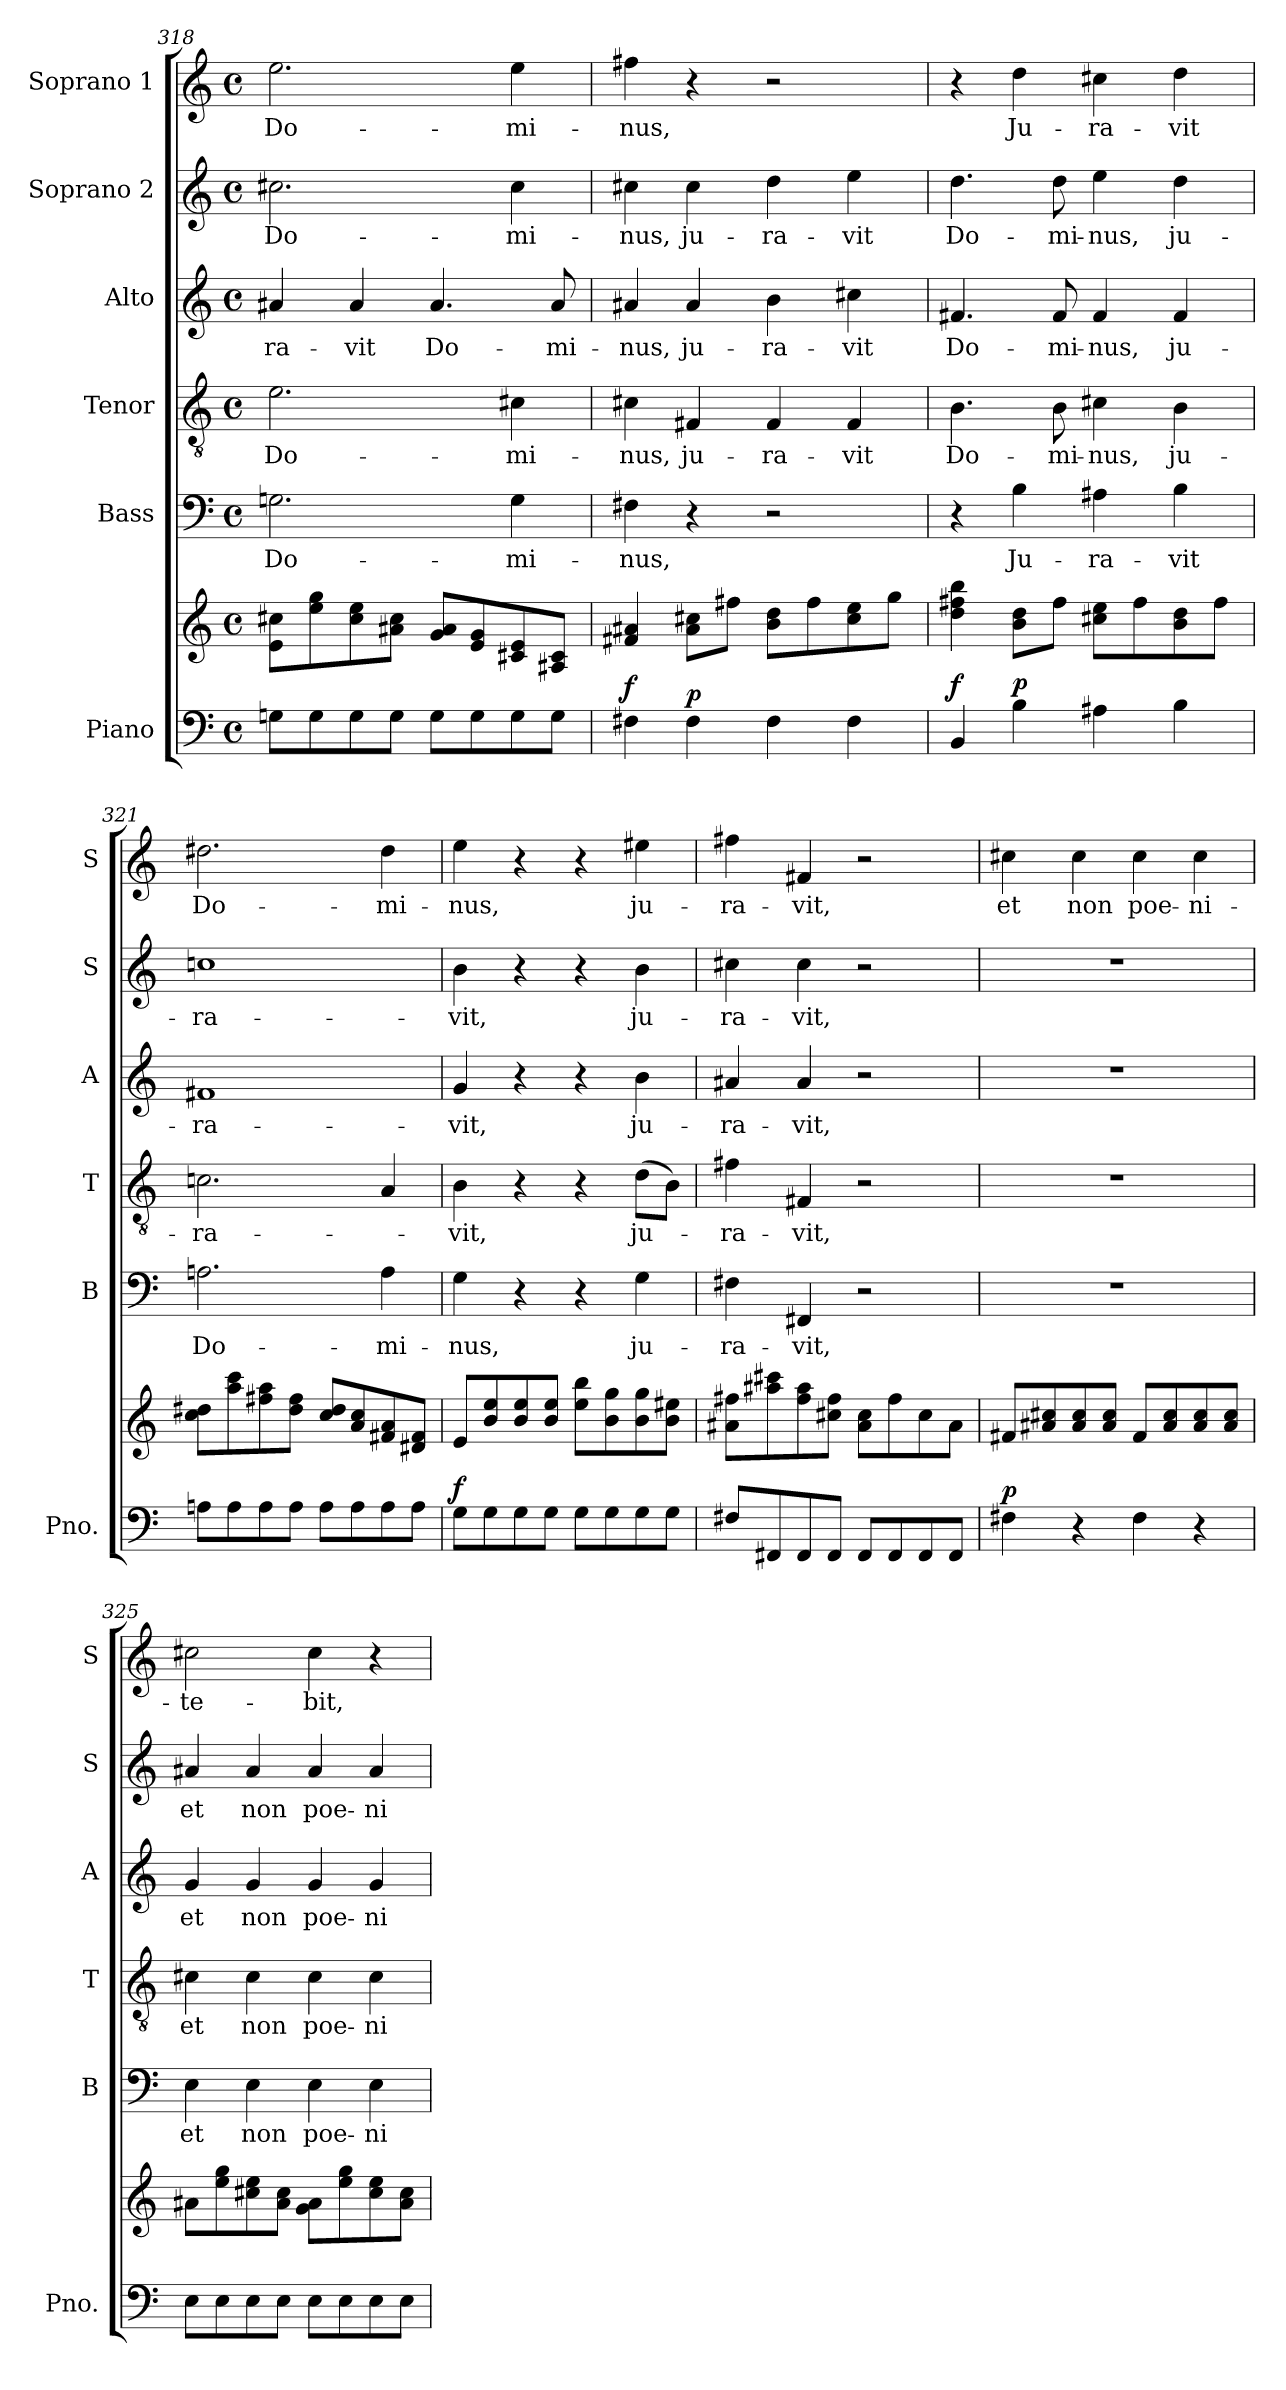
**kern	**kern	**dynam	**kern	**text	**kern	**text	**kern	**text	**kern	**text	**kern	**text
*part6	*part6	*part6	*part5	*part5	*part4	*part4	*part3	*part3	*part2	*part2	*part1	*part1
*staff7	*staff6	*staff6/7	*staff5	*staff5	*staff4	*staff4	*staff3	*staff3	*staff2	*staff2	*staff1	*staff1
*I"Piano	*	*	*I"Bass	*	*I"Tenor	*	*I"Alto	*	*I"Soprano 2	*	*I"Soprano 1	*
*I'Pno.	*	*	*I'B	*	*I'T	*	*I'A	*	*I'S	*	*I'S	*
*clefF4	*clefG2	*	*clefF4	*	*clefGv2	*	*clefG2	*	*clefG2	*	*clefG2	*
*k[]	*k[]	*	*k[]	*	*k[]	*	*k[]	*	*k[]	*	*k[]	*
*C:	*C:	*	*C:	*	*C:	*	*C:	*	*C:	*	*C:	*
*M4/4	*M4/4	*	*M4/4	*	*M4/4	*	*M4/4	*	*M4/4	*	*M4/4	*
*met(c)	*met(c)	*	*met(c)	*	*met(c)	*	*met(c)	*	*met(c)	*	*met(c)	*
=318	=318	=318	=318	=318	=318	=318	=318	=318	=318	=318	=318	=318
!	!	!	!	!LO:LY:b	!	!LO:LY:b	!	!LO:LY:b	!	!LO:LY:b	!	!LO:LY:b
8Gn\L	8e\ 8cc#X\L	.	2.Gn\	Do-	2.e\	Do-	4a#X/	-ra-	2.cc#X\	Do-	2.ee\	Do-
8G\	8ee\ 8gg\	.	.	.	.	.	.	.	.	.	.	.
!	!	!	!	!	!	!	!	!LO:LY:b	!	!	!	!
8G\	8cc#\ 8ee\	.	.	.	.	.	4a#/	-vit	.	.	.	.
8G\J	8a#X\ 8cc#\J	.	.	.	.	.	.	.	.	.	.	.
!	!	!	!	!	!	!	!	!LO:LY:b	!	!	!	!
8G\L	8g/ 8a#/L	.	.	.	.	.	4.a#/	Do-	.	.	.	.
8G\	8e/ 8g/	.	.	.	.	.	.	.	.	.	.	.
!	!	!	!	!LO:LY:b	!	!LO:LY:b	!	!	!	!LO:LY:b	!	!LO:LY:b
8G\	8c#X/ 8e/	.	4G\	-mi-	4c#X\	-mi-	.	.	4cc#\	-mi-	4ee\	-mi-
!	!	!	!	!	!	!	!	!LO:LY:b	!	!	!	!
8G\J	8A#X/ 8c#/J	.	.	.	.	.	8a#/	-mi-	.	.	.	.
=319	=319	=319	=319	=319	=319	=319	=319	=319	=319	=319	=319	=319
!	!	!LO:DY:a=2	!	!LO:LY:b	!	!LO:LY:b	!	!LO:LY:b	!	!LO:LY:b	!	!LO:LY:b
4F#X\	4f#X/ 4a#X/	f	4F#X\	-nus,	4c#X\	-nus,	4a#X/	-nus,	4cc#X\	-nus,	4ff#X\	-nus,
!	!	!LO:DY:a=2	!	!	!	!LO:LY:b	!	!LO:LY:b	!	!LO:LY:b	!	!
4F#\	8a#\ 8cc#X\L	p	4r	.	4F#X/	ju-	4a#/	ju-	4cc#\	ju-	4r	.
.	8ff#X\J	.	.	.	.	.	.	.	.	.	.	.
!	!	!	!	!	!	!LO:LY:b	!	!LO:LY:b	!	!LO:LY:b	!	!
4F#\	8b\ 8dd\L	.	2r	.	4F#/	-ra-	4b\	-ra-	4dd\	-ra-	2r	.
.	8ff#\	.	.	.	.	.	.	.	.	.	.	.
!	!	!	!	!	!	!LO:LY:b	!	!LO:LY:b	!	!LO:LY:b	!	!
4F#\	8cc#\ 8ee\	.	.	.	4F#/	-vit	4cc#X\	-vit	4ee\	-vit	.	.
.	8gg\J	.	.	.	.	.	.	.	.	.	.	.
=320	=320	=320	=320	=320	=320	=320	=320	=320	=320	=320	=320	=320
!	!	!LO:DY:a=2	!	!	!	!LO:LY:b	!	!LO:LY:b	!	!LO:LY:b	!	!
4BB/	4dd\ 4ff#X\ 4bb\	f	4r	.	4.B\	Do-	4.f#X/	Do-	4.dd\	Do-	4r	.
!	!	!LO:DY:a=2	!	!LO:LY:b	!	!	!	!	!	!	!	!LO:LY:b
4B\	8b\ 8dd\L	p	4B\	Ju-	.	.	.	.	.	.	4dd\	Ju-
!	!	!	!	!	!	!LO:LY:b	!	!LO:LY:b	!	!LO:LY:b	!	!
.	8ff#\J	.	.	.	8B\	-mi-	8f#/	-mi-	8dd\	-mi-	.	.
!	!	!	!	!LO:LY:b	!	!LO:LY:b	!	!LO:LY:b	!	!LO:LY:b	!	!LO:LY:b
4A#X\	8cc#X\ 8ee\L	.	4A#X\	-ra-	4c#X\	-nus,	4f#/	-nus,	4ee\	-nus,	4cc#X\	-ra-
.	8ff#\	.	.	.	.	.	.	.	.	.	.	.
!	!	!	!	!LO:LY:b	!	!LO:LY:b	!	!LO:LY:b	!	!LO:LY:b	!	!LO:LY:b
4B\	8b\ 8dd\	.	4B\	-vit	4B\	ju-	4f#/	ju-	4dd\	ju-	4dd\	-vit
.	8ff#\J	.	.	.	.	.	.	.	.	.	.	.
!!LO:PB:g=z
=321	=321	=321	=321	=321	=321	=321	=321	=321	=321	=321	=321	=321
!	!	!	!	!LO:LY:b	!	!LO:LY:b	!	!LO:LY:b	!	!LO:LY:b	!	!LO:LY:b
8An\L	8cc\ 8dd#X\L	.	2.An\	Do-	2.cn\	-ra-	1f#X	-ra-	1ccn	-ra-	2.dd#X\	Do-
8A\	8aa\ 8ccc\	.	.	.	.	.	.	.	.	.	.	.
8A\	8ff#X\ 8aa\	.	.	.	.	.	.	.	.	.	.	.
8A\J	8dd#\ 8ff#\J	.	.	.	.	.	.	.	.	.	.	.
8A\L	8cc/ 8dd#/L	.	.	.	.	.	.	.	.	.	.	.
8A\	8a/ 8cc/	.	.	.	.	.	.	.	.	.	.	.
!	!	!	!	!LO:LY:b	!	!	!	!	!	!	!	!LO:LY:b
8A\	8f#X/ 8a/	.	4A\	-mi-	4A/	.	.	.	.	.	4dd#\	-mi-
8A\J	8d#X/ 8f#/J	.	.	.	.	.	.	.	.	.	.	.
=322	=322	=322	=322	=322	=322	=322	=322	=322	=322	=322	=322	=322
!	!	!LO:DY:a=2	!	!LO:LY:b	!	!LO:LY:b	!	!LO:LY:b	!	!LO:LY:b	!	!LO:LY:b
8G\L	8e/L	f	4G\	-nus,	4B\	-vit,	4g/	-vit,	4b\	-vit,	4ee\	-nus,
8G\	8b/ 8ee/	.	.	.	.	.	.	.	.	.	.	.
8G\	8b/ 8ee/	.	4r	.	4r	.	4r	.	4r	.	4r	.
8G\J	8b/ 8ee/J	.	.	.	.	.	.	.	.	.	.	.
8G\L	8ee\ 8bb\L	.	4r	.	4r	.	4r	.	4r	.	4r	.
8G\	8b\ 8gg\	.	.	.	.	.	.	.	.	.	.	.
!	!	!	!	!LO:LY:b	!	!LO:LY:b	!	!LO:LY:b	!	!LO:LY:b	!	!LO:LY:b
8G\	8b\ 8gg\	.	4G\	ju-	(8d\L	ju-	4b\	ju-	4b\	ju-	4ee#X\	ju-
8G\J	8b\ 8ee#X\J	.	.	.	8B\J)	.	.	.	.	.	.	.
=323	=323	=323	=323	=323	=323	=323	=323	=323	=323	=323	=323	=323
!	!	!	!	!LO:LY:b	!	!LO:LY:b	!	!LO:LY:b	!	!LO:LY:b	!	!LO:LY:b
8F#X/L	8a#X\ 8ff#X\L	.	4F#X\	-ra-	4f#X\	-ra-	4a#X/	-ra-	4cc#X\	-ra-	4ff#X\	-ra-
8FF#X/	8aa#X\ 8ccc#X\	.	.	.	.	.	.	.	.	.	.	.
!	!	!	!	!LO:LY:b	!	!LO:LY:b	!	!LO:LY:b	!	!LO:LY:b	!	!LO:LY:b
8FF#/	8ff#\ 8aa#\	.	4FF#X/	-vit,	4F#X/	-vit,	4a#/	-vit,	4cc#\	-vit,	4f#X/	-vit,
8FF#/J	8cc#X\ 8ff#\J	.	.	.	.	.	.	.	.	.	.	.
8FF#/L	8a#\ 8cc#\L	.	2r	.	2r	.	2r	.	2r	.	2r	.
8FF#/	8ff#\	.	.	.	.	.	.	.	.	.	.	.
8FF#/	8cc#\	.	.	.	.	.	.	.	.	.	.	.
8FF#/J	8a#\J	.	.	.	.	.	.	.	.	.	.	.
=324	=324	=324	=324	=324	=324	=324	=324	=324	=324	=324	=324	=324
!	!	!LO:DY:a=2	!	!	!	!	!	!	!	!	!	!LO:LY:b
4F#X\	8f#X/L	p	1r	.	1r	.	1r	.	1r	.	4cc#X\	et
.	8a#X/ 8cc#X/	.	.	.	.	.	.	.	.	.	.	.
!	!	!	!	!	!	!	!	!	!	!	!	!LO:LY:b
4r	8a#/ 8cc#/	.	.	.	.	.	.	.	.	.	4cc#\	non
.	8a#/ 8cc#/J	.	.	.	.	.	.	.	.	.	.	.
!	!	!	!	!	!	!	!	!	!	!	!	!LO:LY:b
4F#\	8f#/L	.	.	.	.	.	.	.	.	.	4cc#\	poe-
.	8a#/ 8cc#/	.	.	.	.	.	.	.	.	.	.	.
!	!	!	!	!	!	!	!	!	!	!	!	!LO:LY:b
4r	8a#/ 8cc#/	.	.	.	.	.	.	.	.	.	4cc#\	-ni-
.	8a#/ 8cc#/J	.	.	.	.	.	.	.	.	.	.	.
=325	=325	=325	=325	=325	=325	=325	=325	=325	=325	=325	=325	=325
!	!	!	!	!LO:LY:b	!	!LO:LY:b	!	!LO:LY:b	!	!LO:LY:b	!	!LO:LY:b
8E\L	8a#X\L	.	4E\	et	4c#X\	et	4g/	et	4a#X/	et	2cc#X\	-te-
8E\	8ee\ 8gg\	.	.	.	.	.	.	.	.	.	.	.
!	!	!	!	!LO:LY:b	!	!LO:LY:b	!	!LO:LY:b	!	!LO:LY:b	!	!
8E\	8cc#X\ 8ee\	.	4E\	non	4c#\	non	4g/	non	4a#/	non	.	.
8E\J	8a#\ 8cc#\J	.	.	.	.	.	.	.	.	.	.	.
!	!	!	!	!LO:LY:b	!	!LO:LY:b	!	!LO:LY:b	!	!LO:LY:b	!	!LO:LY:b
8E\L	8g\ 8a#\L	.	4E\	poe-	4c#\	poe-	4g/	poe-	4a#/	poe-	4cc#\	-bit,
8E\	8ee\ 8gg\	.	.	.	.	.	.	.	.	.	.	.
!	!	!	!	!LO:LY:b	!	!LO:LY:b	!	!LO:LY:b	!	!LO:LY:b	!	!
8E\	8cc#\ 8ee\	.	4E\	-ni-	4c#\	-ni-	4g/	-ni-	4a#/	-ni-	4r	.
8E\J	8a#\ 8cc#\J	.	.	.	.	.	.	.	.	.	.	.
=	=	=	=	=	=	=	=	=	=	=	=	=
*-	*-	*-	*-	*-	*-	*-	*-	*-	*-	*-	*-	*-
